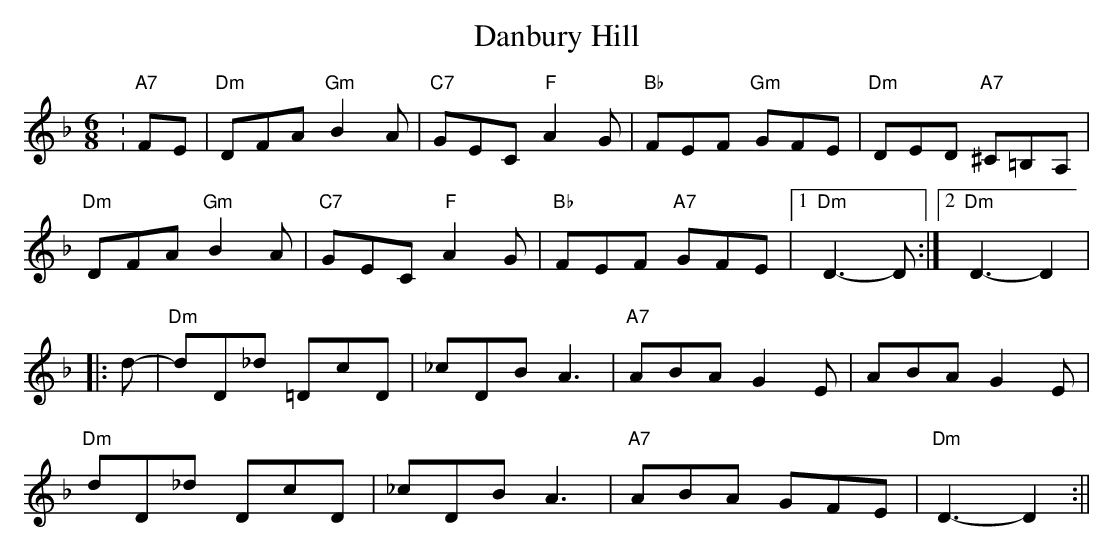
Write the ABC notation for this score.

X:1
T:Danbury Hill
M:6/8
K:Dm
:"A7"FE|"Dm"DFA "Gm"B2A|"C7"GEC "F"A2G|"Bb"FEF "Gm"GFE|"Dm"DED "A7"^C=B,A,|
"Dm"DFA "Gm"B2A|"C7"GEC "F"A2G|"Bb"FEF "A7"GFE|1"Dm"D3 -D1:|2"Dm"D3 -D2|
|:d-|"Dm"dD_d =DcD|_cDB A3|"A7"ABA G2E|ABA G2E|
"Dm"dD_d DcD|_cDB A3|"A7"ABA GFE|"Dm"D3 -D2:||
